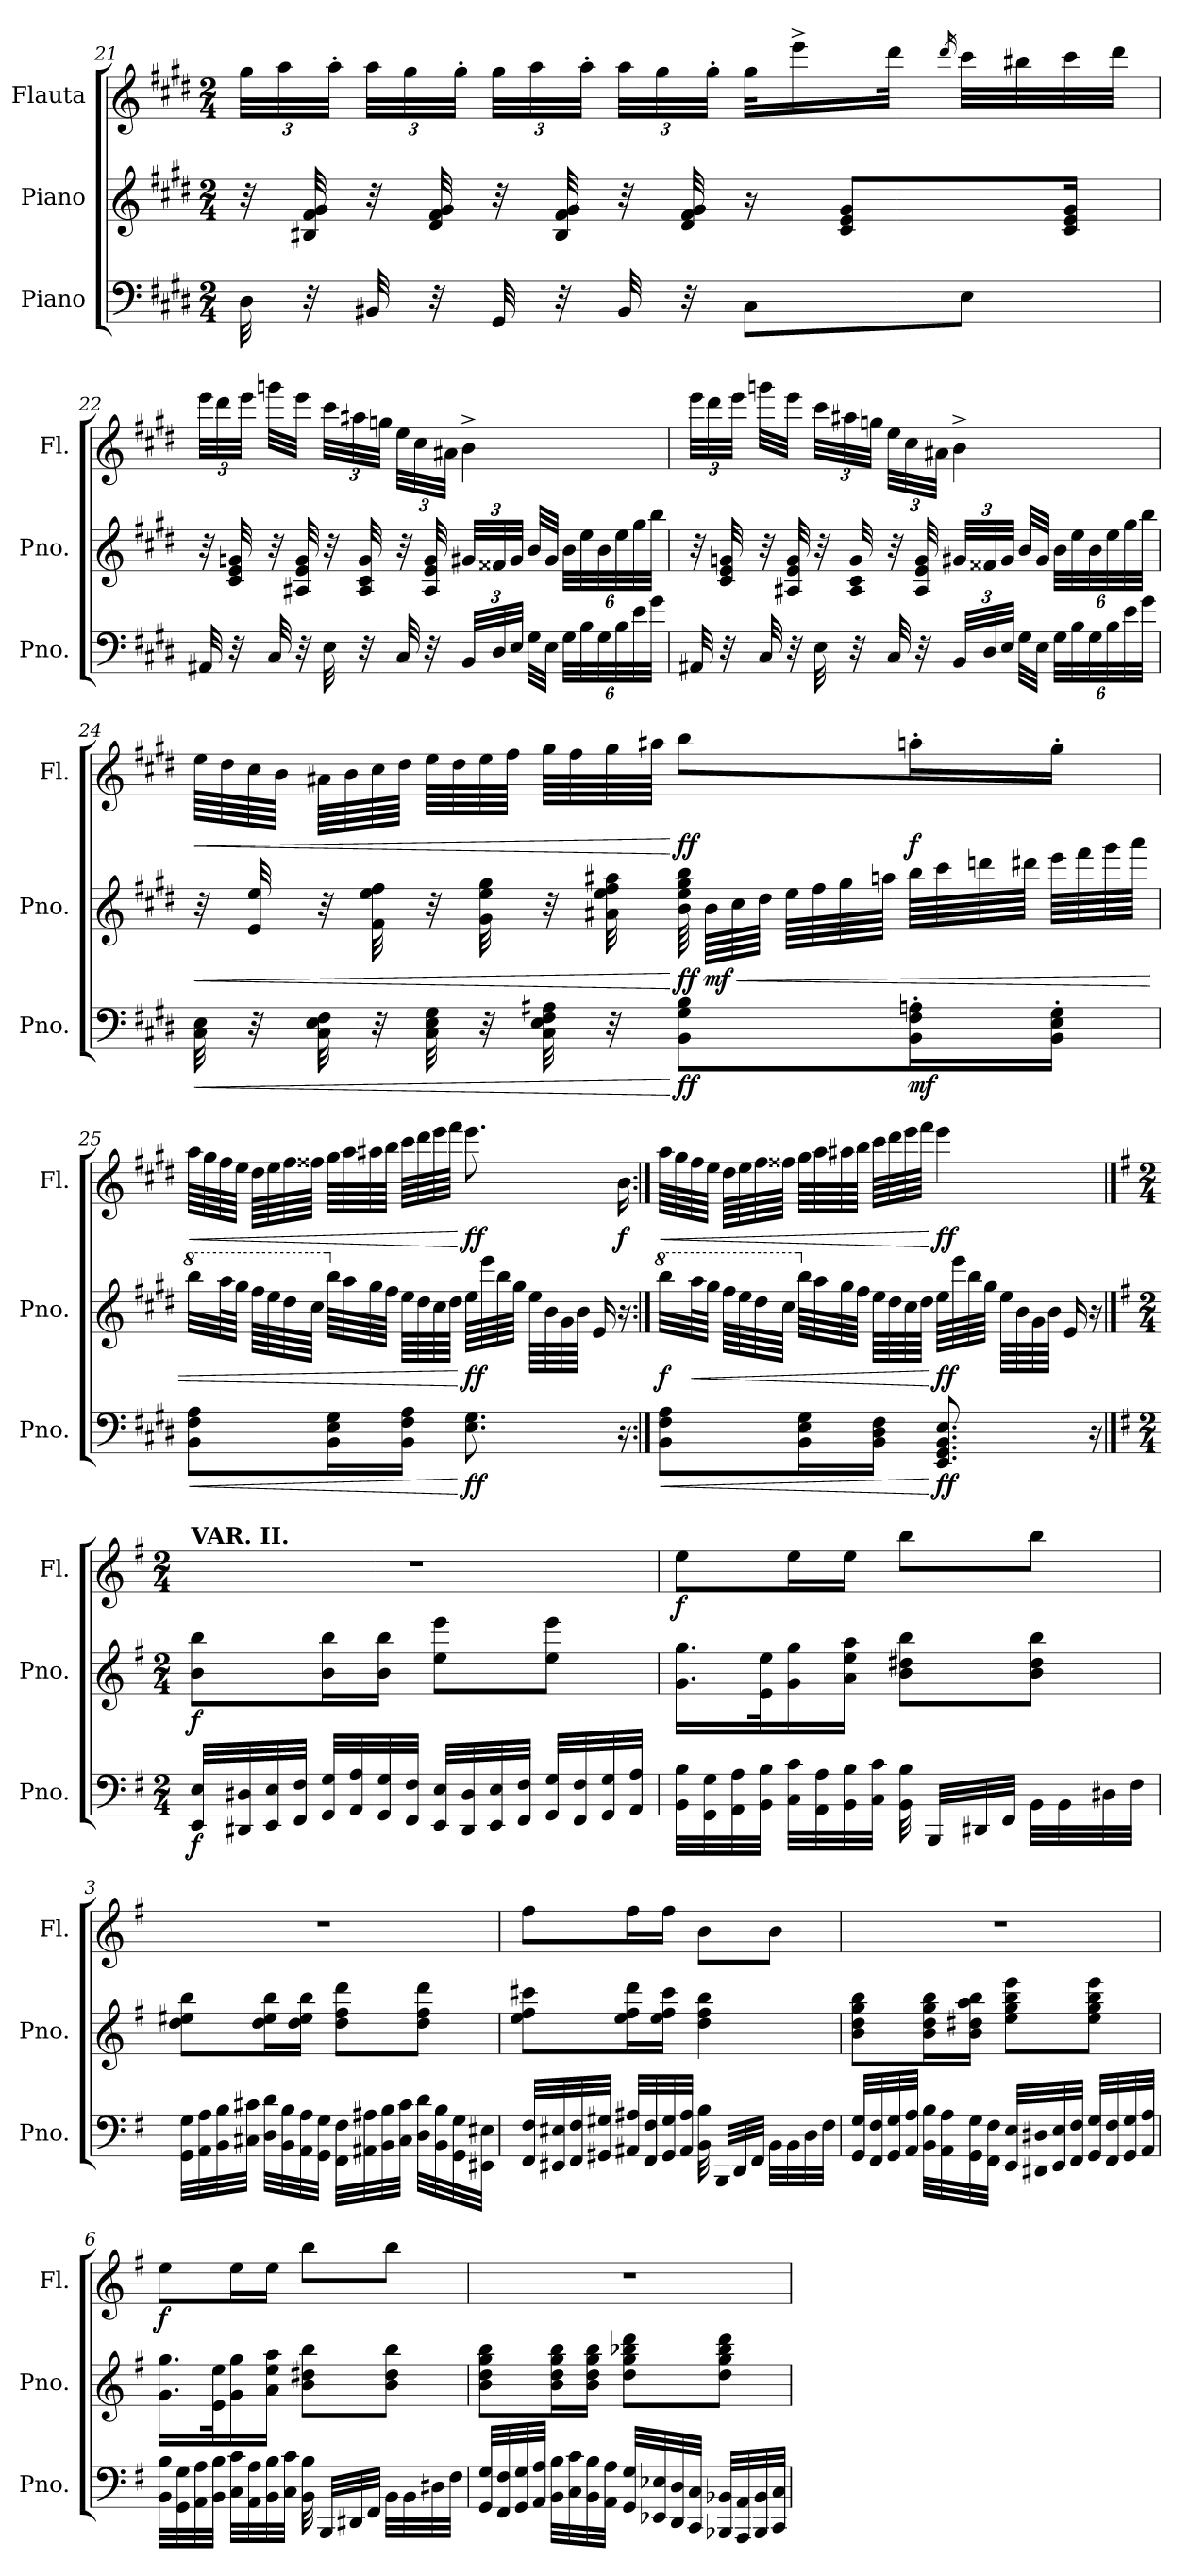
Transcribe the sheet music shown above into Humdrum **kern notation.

**kern	**dynam	**kern	**dynam	**kern	**dynam
*part3	*part3	*part2	*part2	*part1	*part1
*staff3	*staff3	*staff2	*staff2	*staff1	*staff1
*I"Piano	*	*I"Piano	*	*I"Flauta	*
*I'Pno.	*	*I'Pno.	*	*I'Fl.	*
!!LO:PB:g=z
*clefF4	*	*clefG2	*	*clefG2	*
*k[f#c#g#d#]	*	*k[f#c#g#d#]	*	*k[f#c#g#d#]	*
*M2/4	*	*M2/4	*	*M2/4	*
*	*	*	*	*Xbrackettup	*
=21	=21	=21	=21	=21	=21
32D#\	.	32r	.	48gg#\LLL	.
.	.	.	.	48aa\	.
32r	.	32B#X/ 32f#/ 32g#/	.	.	.
.	.	.	.	48aa'\JJJ	.
32BB#X/	.	32r	.	48aa\LLL	.
.	.	.	.	48gg#\	.
32r	.	32d#/ 32f#/ 32g#/	.	.	.
.	.	.	.	48gg#'\JJJ	.
32GG#/	.	32r	.	48gg#\LLL	.
.	.	.	.	48aa\	.
32r	.	32B#/ 32f#/ 32g#/	.	.	.
.	.	.	.	48aa'\JJJ	.
32BB#/	.	32r	.	48aa\LLL	.
.	.	.	.	48gg#\	.
32r	.	32d#/ 32f#/ 32g#/	.	.	.
.	.	.	.	48gg#'\JJJ	.
8C#\L	.	16r	.	32gg#\KLL	.
.	.	.	.	16eee^\	.
.	.	8c#/ 8e/ 8g#/L	.	.	.
.	.	.	.	32ddd#\JJk	.
.	.	.	.	16qddd#/	.
8E\J	.	.	.	32ccc#\LLL	.
.	.	.	.	32bb#X\	.
.	.	16c#/ 16e/ 16g#/Jk	.	32ccc#\	.
.	.	.	.	32ddd#\JJJ	.
!!LO:LB:g=z
=22	=22	=22	=22	=22	=22
32AA#X/	.	32r	.	48eee\LLL	.
.	.	.	.	48ddd#\	.
32r	.	32c#/ 32e/ 32gn/	.	.	.
.	.	.	.	48eee\JJJ	.
32C#/	.	32r	.	32gggn\LLL	.
32r	.	32A#X/ 32e/ 32g/	.	32eee\JJJ	.
32E\	.	32r	.	48ccc#\LLL	.
.	.	.	.	48aa#X\	.
32r	.	32A#/ 32c#/ 32g/	.	.	.
.	.	.	.	48ggn\JJJ	.
32C#/	.	32r	.	48ee\LLL	.
.	.	.	.	48cc#\	.
32r	.	32A#/ 32e/ 32g/	.	.	.
.	.	.	.	48a#X\JJJ	.
*Xbrackettup	*	*Xbrackettup	*	*	*
48BB/LLL	.	48g#X/LLL	.	4b^\	.
48D#/	.	48f##X/	.	.	.
48E/JJJ	.	48g#/JJJ	.	.	.
32G#\LLL	.	32b/LLL	.	.	.
32E\JJJ	.	32g#/JJJ	.	.	.
48G#\LLL	.	48b\LLL	.	.	.
48B\	.	48ee\	.	.	.
48G#\	.	48b\	.	.	.
48B\	.	48ee\	.	.	.
48e\	.	48gg#\	.	.	.
48g#\JJJ	.	48bb\JJJ	.	.	.
!!LO:LB:g=z
=23	=23	=23	=23	=23	=23
32AA#X/	.	32r	.	48eee\LLL	.
.	.	.	.	48ddd#\	.
32r	.	32c#/ 32e/ 32gn/	.	.	.
.	.	.	.	48eee\JJJ	.
32C#/	.	32r	.	32gggn\LLL	.
32r	.	32A#X/ 32e/ 32g/	.	32eee\JJJ	.
32E\	.	32r	.	48ccc#\LLL	.
.	.	.	.	48aa#X\	.
32r	.	32A#/ 32c#/ 32g/	.	.	.
.	.	.	.	48ggn\JJJ	.
32C#/	.	32r	.	48ee\LLL	.
.	.	.	.	48cc#\	.
32r	.	32A#/ 32e/ 32g/	.	.	.
.	.	.	.	48a#X\JJJ	.
48BB/LLL	.	48g#X/LLL	.	4b^\	.
48D#/	.	48f##X/	.	.	.
48E/JJJ	.	48g#/JJJ	.	.	.
32G#\LLL	.	32b/LLL	.	.	.
32E\JJJ	.	32g#/JJJ	.	.	.
48G#\LLL	.	48b\LLL	.	.	.
48B\	.	48ee\	.	.	.
48G#\	.	48b\	.	.	.
48B\	.	48ee\	.	.	.
48e\	.	48gg#\	.	.	.
48g#\JJJ	.	48bb\JJJ	.	.	.
!!LO:PB:g=z
=24	=24	=24	=24	=24	=24
!	!LO:HP:b	!	!LO:HP:b	!	!LO:HP:b
32C#\ 32E\	<	32r	<	64ee\LLLL	<
.	.	.	.	64dd#\	.
32r	.	32e/ 32ee/	.	64cc#\	.
.	.	.	.	64b\JJJJ	.
32C#\ 32E\ 32F#\	.	32r	.	64a#X\LLLL	.
.	.	.	.	64b\	.
32r	.	32f#\ 32ee\ 32ff#\	.	64cc#\	.
.	.	.	.	64dd#\JJJJ	.
32C#\ 32E\ 32G#\	.	32r	.	64ee\LLLL	.
.	.	.	.	64dd#\	.
32r	.	32g#\ 32ee\ 32gg#\	.	64ee\	.
.	.	.	.	64ff#\JJJJ	.
32C#\ 32E\ 32F#\ 32A#X\	.	32r	.	64gg#\LLLL	.
.	.	.	.	64ff#\	.
32r	.	32a#X\ 32ee\ 32ff#\ 32aa#X\	.	64gg#\	.
.	.	.	.	64aa#X\JJJJ	.
!	!LO:DY:n=1:b	!	!LO:DY:n=1:b	!	!LO:DY:n=1:b
8BB\ 8G#\ 8B\L	[ ff	64b\ 64ee\ 64gg#\ 64bb\	[ ff	8bb\L	[ ff
!	!	!	!LO:HP:b	!	!
!	!	!	!LO:DY:n=2:b	!	!
.	.	64b\LLLL	< mf	.	.
.	.	64cc#\	.	.	.
.	.	64dd#\JJJJ	.	.	.
.	.	64ee\LLLL	.	.	.
.	.	64ff#\	.	.	.
.	.	64gg#\	.	.	.
.	.	64aan\JJJJ	.	.	.
!	!LO:DY:n=2:b	!	!	!	!LO:DY:n=2:b
16BB\' 16F#\' 16An\'L	mf	64bb\LLLL	.	16aan'\L	f
.	.	64ccc#\	.	.	.
.	.	64dddn\	.	.	.
.	.	64ddd#X\JJJJ	.	.	.
16BB\' 16E\' 16G#\'JJ	.	64eee\LLLL	.	16gg#'\JJ	.
.	.	64fff#\	.	.	.
.	.	64ggg#\	.	.	.
.	.	64aaa\JJJJ	.	.	.
!!LO:LB:g=z
=25	=25	=25	=25	=25	=25
!	!LO:HP:b	!	!	!	!
*	*	*8va	*	*	*
!	!	!	!	!	!LO:HP:b
8BB\ 8F#\ 8A\L	<	32bbb\LLL	.	64aa\LLLL	<
.	.	.	.	64gg#\	.
.	.	64aaa\L	.	64ff#\	.
.	.	64ggg#\JJJJ	.	64ee\JJJJ	.
.	.	64fff#\LLLL	.	64dd#\LLLL	.
.	.	64eee\	.	64ee\	.
.	.	64ddd#\	.	64ff#\	.
.	.	64ccc#\JJJJ	.	64ff##X\JJJJ	.
*	*	*X8va	*	*	*
16BB\ 16E\ 16G#\L	.	64bb\LLLL	.	64gg#\LLLL	.
.	.	64aa\	.	64aa\	.
.	.	64gg#\	.	64aa#X\	.
.	.	64ff#\JJJJ	.	64bb\JJJJ	.
16BB\ 16F#\ 16A\JJ	.	64ee\LLLL	.	64ccc#\LLLL	.
.	.	64dd#\	.	64ddd#\	.
.	.	64cc#\	.	64eee\	.
.	.	64dd#\JJJJ	.	64fff#\JJJJ	.
!	!LO:DY:n=1:b	!	!LO:DY:n=1:b	!	!LO:DY:n=1:b
8.E\ 8.G#\	[ ff	64ee\LLLL	[ ff	8.eee\	[ ff
.	.	64eee\	.	.	.
.	.	64bb\	.	.	.
.	.	64gg#\JJJJ	.	.	.
.	.	64ee\LLLL	.	.	.
.	.	64b\	.	.	.
.	.	64g#\	.	.	.
.	.	64b\JJJJ	.	.	.
.	.	16e/	.	.	.
!	!	!	!	!	!LO:DY:n=2:b
16r	.	16r	.	16b\	f
!!LO:LB:g=z
=26:|!	=26:|!	=26:|!	=26:|!	=26:|!	=26:|!
!	!LO:HP:b	!	!	!	!
*	*	*8va	*	*	*
!	!	!	!LO:DY:b	!	!LO:HP:b
8BB\ 8F#\ 8A\L	<	32bbb\LLL	f	64aa\LLLL	<
.	.	.	.	64gg#\	.
!	!	!	!LO:HP:b	!	!
.	.	64aaa\L	<	64ff#\	.
.	.	64ggg#\JJJJ	.	64ee\JJJJ	.
.	.	64fff#\LLLL	.	64dd#\LLLL	.
.	.	64eee\	.	64ee\	.
.	.	64ddd#\	.	64ff#\	.
.	.	64ccc#\JJJJ	.	64ff##X\JJJJ	.
*	*	*X8va	*	*	*
16BB\ 16E\ 16G#\L	.	64bb\LLLL	.	64gg#\LLLL	.
.	.	64aa\	.	64aa\	.
.	.	64gg#\	.	64aa#X\	.
.	.	64ff#\JJJJ	.	64bb\JJJJ	.
16BB\ 16D#\ 16F#\JJ	.	64ee\LLLL	.	64ccc#\LLLL	.
.	.	64dd#\	.	64ddd#\	.
.	.	64cc#\	.	64eee\	.
.	.	64dd#\JJJJ	.	64fff#\JJJJ	.
!	!LO:DY:n=1:b	!	!LO:DY:n=1:b	!	!LO:DY:n=1:b
8.EE/ 8.GG#/ 8.BB/ 8.E/	[ ff	64ee\LLLL	[ ff	4eee\	[ ff
.	.	64eee\	.	.	.
.	.	64bb\	.	.	.
.	.	64gg#\JJJJ	.	.	.
.	.	64ee\LLLL	.	.	.
.	.	64b\	.	.	.
.	.	64g#\	.	.	.
.	.	64b\JJJJ	.	.	.
.	.	16e/	.	.	.
16r	.	16r	.	.	.
!!LO:PB:g=z
==1	==1	==1	==1	==1	==1
*k[f#]	*	*k[f#]	*	*k[f#]	*
*M2/4	*	*M2/4	*	*M2/4	*
*	*	*	*	*MM45	*
!	!	!	!	!LO:TX:a:B:t=VAR. II.	!
!	!LO:DY:b	!	!LO:DY:b	!	!
32EE/ 32E/LLL	f	8b\ 8bb\L	f	2r	.
32DD#X/ 32D#X/	.	.	.	.	.
32EE/ 32E/	.	.	.	.	.
32FF#/ 32F#/JJJ	.	.	.	.	.
32GG/ 32G/LLL	.	16b\ 16bb\L	.	.	.
32AA/ 32A/	.	.	.	.	.
32GG/ 32G/	.	16b\ 16bb\JJ	.	.	.
32FF#/ 32F#/JJJ	.	.	.	.	.
32EE/ 32E/LLL	.	8ee\ 8eee\L	.	.	.
32DD#/ 32D#/	.	.	.	.	.
32EE/ 32E/	.	.	.	.	.
32FF#/ 32F#/JJJ	.	.	.	.	.
32GG/ 32G/LLL	.	8ee\ 8eee\J	.	.	.
32FF#/ 32F#/	.	.	.	.	.
32GG/ 32G/	.	.	.	.	.
32AA/ 32A/JJJ	.	.	.	.	.
=2	=2	=2	=2	=2	=2
!	!	!	!	!	!LO:DY:b
32BB\ 32B\LLL	.	16.g\ 16.gg\LL	.	8ee\L	f
32GG\ 32G\	.	.	.	.	.
32AA\ 32A\	.	.	.	.	.
32BB\ 32B\JJJ	.	32e\ 32ee\K	.	.	.
32C\ 32c\LLL	.	16g\ 16gg\	.	16ee\L	.
32AA\ 32A\	.	.	.	.	.
32BB\ 32B\	.	16a\ 16ee\ 16aa\JJ	.	16ee\JJ	.
32C\ 32c\JJJ	.	.	.	.	.
32BB\ 32B\	.	8b\ 8dd#X\ 8bb\L	.	8bb\L	.
32BBB/LLL	.	.	.	.	.
32DD#X/	.	.	.	.	.
32FF#/JJJ	.	.	.	.	.
32BB\LLL	.	8b\ 8dd#\ 8bb\J	.	8bb\J	.
32BB\	.	.	.	.	.
32D#X\	.	.	.	.	.
32F#\JJJ	.	.	.	.	.
!!LO:LB:g=z
=3	=3	=3	=3	=3	=3
32GG\ 32G\LLL	.	8dd\ 8ee#X\ 8bb\L	.	2r	.
32AA\ 32A\	.	.	.	.	.
32BB\ 32B\	.	.	.	.	.
32C#X\ 32c#X\JJJ	.	.	.	.	.
32D\ 32d\LLL	.	16dd\ 16ee#\ 16bb\L	.	.	.
32BB\ 32B\	.	.	.	.	.
32AA\ 32A\	.	16dd\ 16ee#\ 16bb\JJ	.	.	.
32GG\ 32G\JJJ	.	.	.	.	.
32FF#\ 32F#\LLL	.	8dd\ 8ff#\ 8ddd\L	.	.	.
32AA#X\ 32A#X\	.	.	.	.	.
32BB\ 32B\	.	.	.	.	.
32C#\ 32c#\JJJ	.	.	.	.	.
32D\ 32d\LLL	.	8dd\ 8ff#\ 8ddd\J	.	.	.
32BB\ 32B\	.	.	.	.	.
32GG\ 32G\	.	.	.	.	.
32EE#X\ 32E#X\JJJ	.	.	.	.	.
=4	=4	=4	=4	=4	=4
32FF#/ 32F#/LLL	.	8ee\ 8ff#\ 8ccc#X\L	.	8ff#\L	.
32EE#X/ 32E#X/	.	.	.	.	.
32FF#/ 32F#/	.	.	.	.	.
32GG#X/ 32G#X/JJJ	.	.	.	.	.
32AA#X/ 32A#X/LLL	.	16ee\ 16ff#\ 16ddd\L	.	16ff#\L	.
32FF#/ 32F#/	.	.	.	.	.
32GG#/ 32G#/	.	16ee\ 16ff#\ 16ccc#\JJ	.	16ff#\JJ	.
32AA#/ 32A#/JJJ	.	.	.	.	.
32BB\ 32B\	.	4dd\ 4ff#\ 4bb\	.	8b\L	.
32BBB/LLL	.	.	.	.	.
32DD/	.	.	.	.	.
32FF#/JJJ	.	.	.	.	.
32BB\LLL	.	.	.	8b\J	.
32BB\	.	.	.	.	.
32D\	.	.	.	.	.
32F#\JJJ	.	.	.	.	.
!!LO:LB:g=z
=5	=5	=5	=5	=5	=5
32GG/ 32G/LLL	.	8b\ 8dd\ 8gg\ 8bb\L	.	2r	.
32FF#/ 32F#/	.	.	.	.	.
32GG/ 32G/	.	.	.	.	.
32AA/ 32A/JJJ	.	.	.	.	.
32BB\ 32B\LLL	.	16b\ 16dd\ 16gg\ 16bb\L	.	.	.
32AA\ 32A\	.	.	.	.	.
32GG\ 32G\	.	16b\ 16dd#X\ 16aa\ 16bb\JJ	.	.	.
32FF#\ 32F#\JJJ	.	.	.	.	.
32EE/ 32E/LLL	.	8ee\ 8gg\ 8bb\ 8eee\L	.	.	.
32DD#X/ 32D#X/	.	.	.	.	.
32EE/ 32E/	.	.	.	.	.
32FF#/ 32F#/JJJ	.	.	.	.	.
32GG/ 32G/LLL	.	8ee\ 8gg\ 8bb\ 8eee\J	.	.	.
32FF#/ 32F#/	.	.	.	.	.
32GG/ 32G/	.	.	.	.	.
32AA/ 32A/JJJ	.	.	.	.	.
=6	=6	=6	=6	=6	=6
!	!	!	!	!	!LO:DY:b
32BB\ 32B\LLL	.	16.g\ 16.gg\LL	.	8ee\L	f
32GG\ 32G\	.	.	.	.	.
32AA\ 32A\	.	.	.	.	.
32BB\ 32B\JJJ	.	32e\ 32ee\K	.	.	.
32C\ 32c\LLL	.	16g\ 16gg\	.	16ee\L	.
32AA\ 32A\	.	.	.	.	.
32BB\ 32B\	.	16a\ 16ee\ 16aa\JJ	.	16ee\JJ	.
32C\ 32c\JJJ	.	.	.	.	.
32BB\ 32B\	.	8b\ 8dd#X\ 8bb\L	.	8bb\L	.
32BBB/LLL	.	.	.	.	.
32DD#X/	.	.	.	.	.
32FF#/JJJ	.	.	.	.	.
32BB\LLL	.	8b\ 8dd#\ 8bb\J	.	8bb\J	.
32BB\	.	.	.	.	.
32D#X\	.	.	.	.	.
32F#\JJJ	.	.	.	.	.
!!LO:PB:g=z
=7	=7	=7	=7	=7	=7
32GG/ 32G/LLL	.	8b\ 8dd\ 8gg\ 8bb\L	.	2r	.
32FF#/ 32F#/	.	.	.	.	.
32GG/ 32G/	.	.	.	.	.
32AA/ 32A/JJJ	.	.	.	.	.
32BB\ 32B\LLL	.	16b\ 16dd\ 16gg\ 16bb\L	.	.	.
32C\ 32c\	.	.	.	.	.
32BB\ 32B\	.	16b\ 16dd\ 16gg\ 16bb\JJ	.	.	.
32AA\ 32A\JJJ	.	.	.	.	.
32GG/ 32G/LLL	.	8dd\ 8gg\ 8bb-X\ 8ddd\L	.	.	.
32EE-X/ 32E-X/	.	.	.	.	.
32DD/ 32D/	.	.	.	.	.
32CC/ 32C/JJJ	.	.	.	.	.
32BBB-X/ 32BB-X/LLL	.	8dd\ 8gg\ 8bb-\ 8ddd\J	.	.	.
32AAA/ 32AA/	.	.	.	.	.
32BBB-/ 32BB-/	.	.	.	.	.
32CC/ 32C/JJJ	.	.	.	.	.
=	=	=	=	=	=
*-	*-	*-	*-	*-	*-
